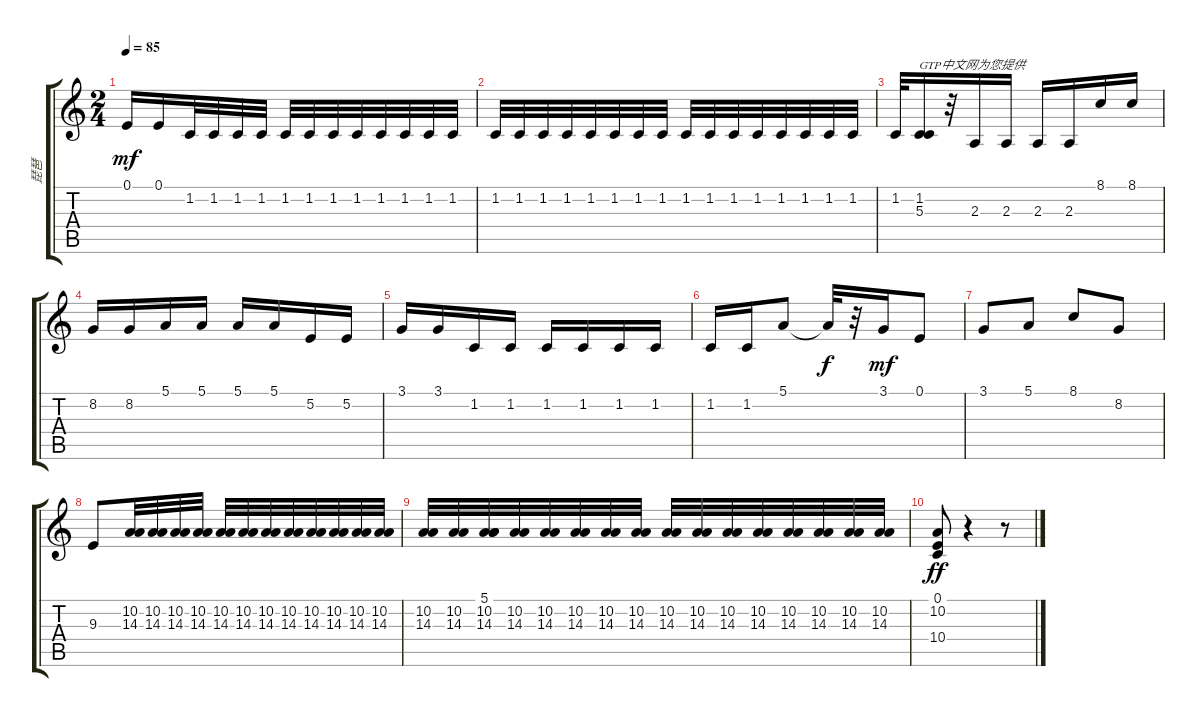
\track ("琵琶" "琵琶") {instrument acousticgrandpiano}
\staff {score tabs}
\tuning (E4 B3 G3 D3 A2 E2) {hide}
\ts (2 4)
\tempo 85
\clef g2
\ks c
0.1.16{txt " " dy mf} 0.1.16 1.2.32 1.2.32 1.2.32 1.2.32 1.2.32 1.2.32 1.2.32 1.2.32 1.2.32 1.2.32 1.2.32 1.2.32 |
1.2.32 1.2.32 1.2.32 1.2.32 1.2.32 1.2.32 1.2.32 1.2.32 1.2.32 1.2.32 1.2.32 1.2.32 1.2.32 1.2.32 1.2.32 1.2.32 |
1.2.32 (1.2 5.3).16{txt "GTP中文网为您提供"} r.32 2.3.16 2.3.16 2.3.16 2.3.16 8.1.16 8.1.16 |
8.2.16 8.2.16 5.1.16 5.1.16 5.1.16 5.1.16 5.2.16 5.2.16 |
3.1.16 3.1.16 1.2.16 1.2.16 1.2.16 1.2.16 1.2.16 1.2.16 |
1.2.16 1.2.16 5.1.8 5.1{t}.32{dy f} r.32 3.1.16{dy mf} 0.1.8 |
3.1.8 5.1.8 8.1.8 8.2.8 |
9.3.8 (10.2 14.3).32 (10.2 14.3).32 (10.2 14.3).32 (10.2 14.3).32 (10.2 14.3).32 (10.2 14.3).32 (10.2 14.3).32 (10.2 14.3).32 (10.2 14.3).32 (10.2 14.3).32 (10.2 14.3).32 (10.2 14.3).32 |
(10.2 14.3).32 (10.2 14.3).32 (5.1 10.2 14.3).32 (10.2 14.3).32 (10.2 14.3).32 (10.2 14.3).32 (10.2 14.3).32 (10.2 14.3).32 (10.2 14.3).32 (10.2 14.3).32 (10.2 14.3).32 (10.2 14.3).32 (10.2 14.3).32 (10.2 14.3).32 (10.2 14.3).32 (10.2 14.3).32 |
(0.1 10.2 10.4).8{dy ff} r.4 r.8
